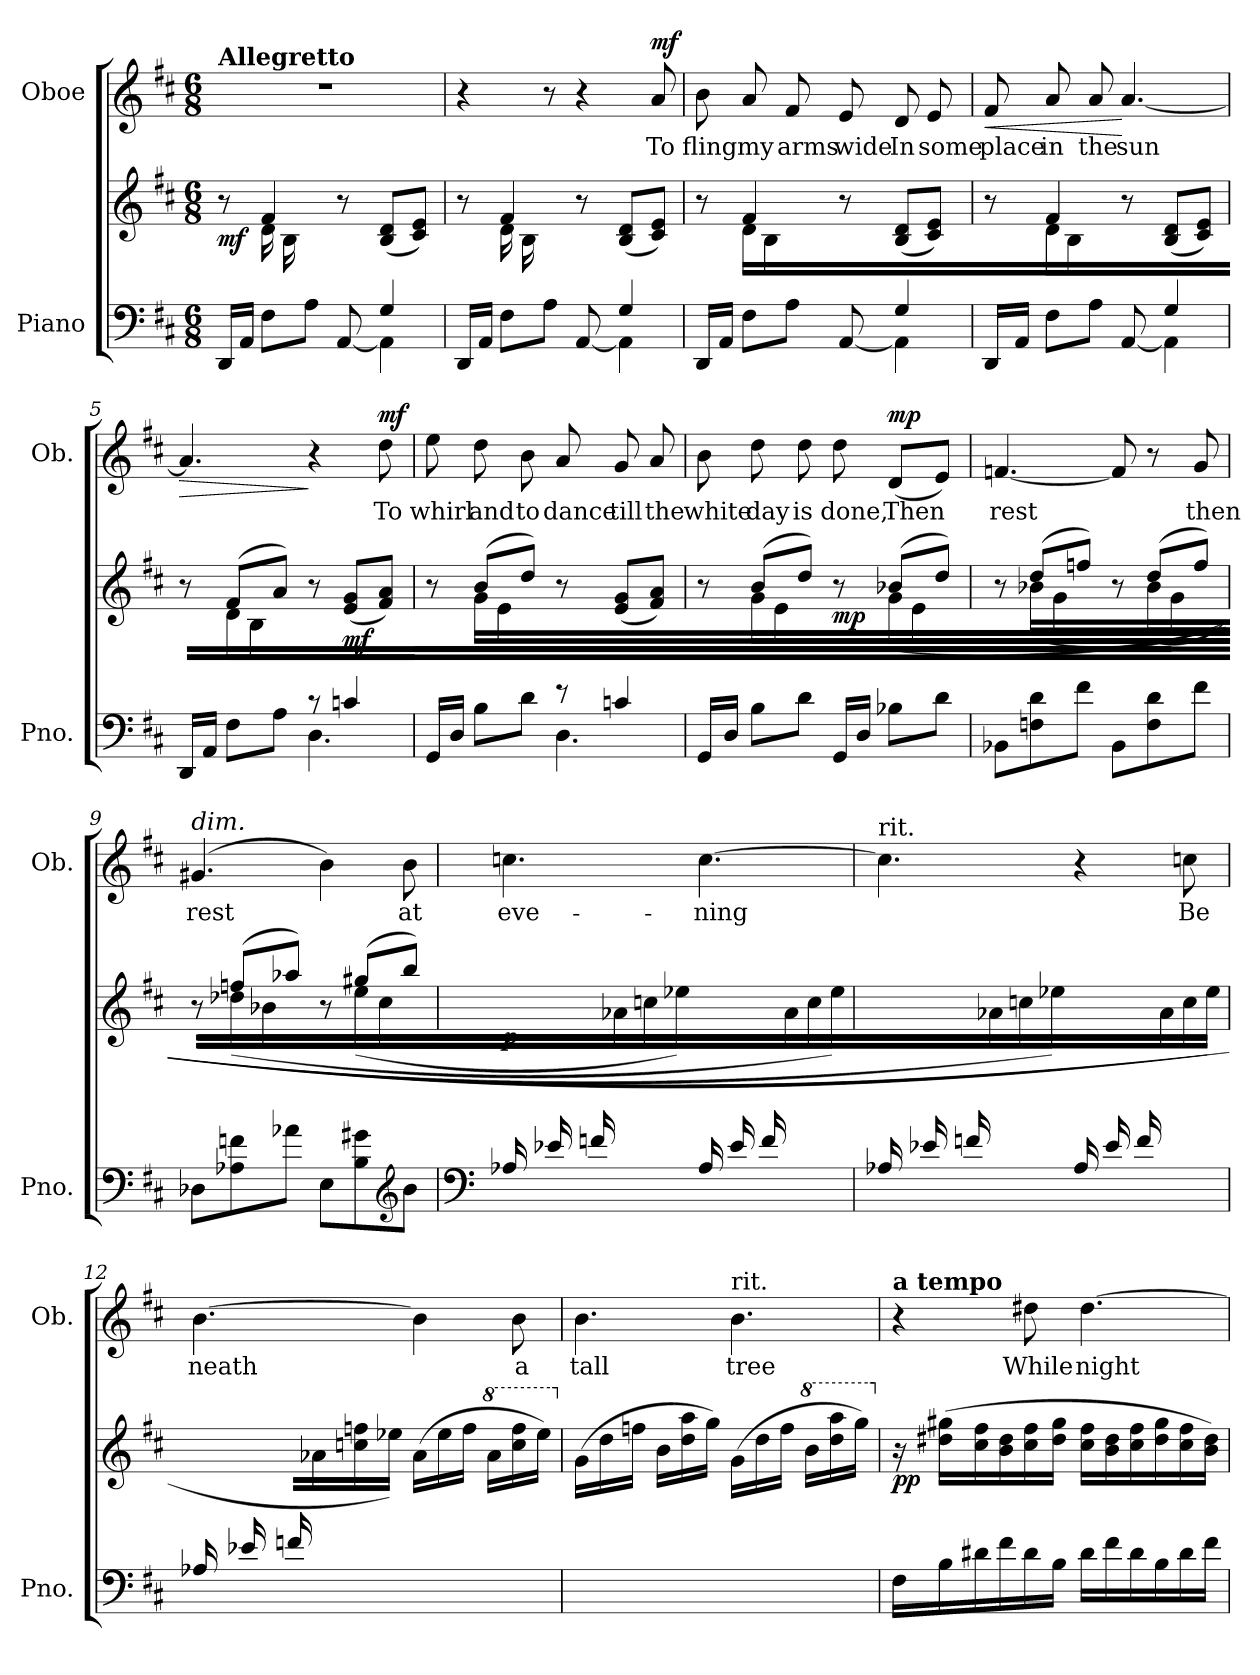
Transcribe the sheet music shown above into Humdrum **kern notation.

**kern	**kern	**dynam	**kern	**text	**dynam
*part2	*part2	*part2	*part1	*part1	*part1
*staff3	*staff2	*staff2/3	*staff1	*staff1	*staff1
*I"Piano	*	*	*I"Oboe	*	*
*I'Pno.	*	*	*I'Ob.	*	*
*clefF4	*clefG2	*	*clefG2	*	*
*k[f#c#]	*k[f#c#]	*	*k[f#c#]	*	*
*M6/8	*M6/8	*	*M6/8	*	*
*MM63	*MM63	*	*MM63	*	*
=1	=1	=1	=1	=1	=1
*^	*^	*	*	*	*
*	*^	*	*	*	*	*	*
!	!	!	!	!	!	!LO:TX:a:B:t=Allegretto	!	!
!	!	!	!	!	!LO:DY:b	!	!	!
4ryy	16DD/LL	2ryy	8r	8ryy	mf	2.r	.	.
.	16AA/JJ	.	.	.	.	.	.	.
.	8F#\L	.	4f#/	(16d\LL	.	.	.	.
.	.	.	.	16B\J	.	.	.	.
8A/J)	8A\J	.	.	2ryy	.	.	.	.
4.ryy	[8AA/	.	8r	.	.	.	.	.
.	4G/	4AA\]	(8B/ 8d/L	.	.	.	.	.
.	.	.	8c#/ 8e/J)	.	.	.	.	.
=2	=2	=2	=2	=2	=2	=2	=2	=2
4ryy	16DD/LL	2ryy	8r	8ryy	.	4r	.	.
.	16AA/JJ	.	.	.	.	.	.	.
.	8F#\L	.	4f#/	(16d\LL	.	.	.	.
.	.	.	.	16B\J	.	.	.	.
8A/J)	8A\J	.	.	2ryy	.	8r	.	.
4.ryy	[8AA/	.	8r	.	.	4r	.	.
.	4G/	4AA\]	(8B/ 8d/L	.	.	.	.	.
!	!	!	!	!	!	!	!LO:LY:b	!LO:DY:a
.	.	.	8c#/ 8e/J)	.	.	8a/	To	mf
=3	=3	=3	=3	=3	=3	=3	=3	=3
!	!	!	!	!	!	!	!LO:LY:b	!
4ryy	16DD/LL	2ryy	8r	8ryy	.	8b\	fling	.
.	16AA/JJ	.	.	.	.	.	.	.
!	!	!	!	!	!	!	!LO:LY:b	!
.	8F#\L	.	4f#/	(16d\LL	.	8a/	my	.
.	.	.	.	16B\J	.	.	.	.
!	!	!	!	!	!	!	!LO:LY:b	!
8A/J)	8A\J	.	.	2ryy	.	8f#/	arms	.
!	!	!	!	!	!	!	!LO:LY:b	!
4.ryy	[8AA/	.	8r	.	.	8e/	wide	.
!	!	!	!	!	!	!	!LO:LY:b	!
.	4G/	4AA\]	(8B/ 8d/L	.	.	8d/	In	.
!	!	!	!	!	!	!	!LO:LY:b	!
.	.	.	8c#/ 8e/J)	.	.	8e/	some	.
=4	=4	=4	=4	=4	=4	=4	=4	=4
!	!	!	!	!	!	!	!LO:LY:b	!LO:HP:b
4ryy	16DD/LL	2ryy	8r	8ryy	.	8f#/	place	<
.	16AA/JJ	.	.	.	.	.	.	.
!	!	!	!	!	!	!	!LO:LY:b	!
.	8F#\L	.	4f#/	(16d\LL	.	8a/	in	.
.	.	.	.	16B\J	.	.	.	.
!	!	!	!	!	!	!	!LO:LY:b	!
8A/J)	8A\J	.	.	2ryy	.	8a/	the	.
!	!	!	!	!	!	!	!LO:LY:b	!
4.ryy	[8AA/	.	8r	.	.	[4.a/	sun	[
.	4G/	4AA\]	(8B/ 8d/L	.	.	.	.	.
.	.	.	8c#/ 8e/J)	.	.	.	.	.
!!LO:LB:g=z
=5	=5	=5	=5	=5	=5	=5	=5	=5
!	!	!	!	!	!	!	!	!LO:HP:b
4ryy	16DD/LL	4.ryy	8r	8ryy	.	4.a/]	.	>
.	16AA/JJ	.	.	.	.	.	.	.
.	8F#\L	.	(8f#/L	(16d\LL	.	.	.	.
.	.	.	.	16B\J	.	.	.	.
8A/J)	8A\J	.	8a/J)	2ryy	.	.	.	.
4.ryy	8r	4.D\	8r	.	.	4r	.	]
!	!	!	!	!	!LO:DY:b	!	!	!
.	4cn/	.	(8e/ 8g/L	.	mf	.	.	.
!	!	!	!	!	!	!	!LO:LY:b	!LO:DY:a
.	.	.	8f#/ 8a/J)	.	.	8dd\	To	mf
=6	=6	=6	=6	=6	=6	=6	=6	=6
!	!	!	!	!	!	!	!LO:LY:b	!
4ryy	16GG/LL	4.ryy	8r	8ryy	.	8ee\	whirl	.
.	16D/JJ	.	.	.	.	.	.	.
!	!	!	!	!	!	!	!LO:LY:b	!
.	8B\L	.	(8b/L	(16g\LL	.	8dd\	and	.
.	.	.	.	16e\J	.	.	.	.
!	!	!	!	!	!	!	!LO:LY:b	!
8d/J)	8d\J	.	8dd/J)	2ryy	.	8b\	to	.
!	!	!	!	!	!	!	!LO:LY:b	!
4.ryy	8r	4.D\	8r	.	.	8a/	dance	.
!	!	!	!	!	!	!	!LO:LY:b	!
.	4cn/	.	(8e/ 8g/L	.	.	8g/	till	.
!	!	!	!	!	!	!	!LO:LY:b	!
.	.	.	8f#/ 8a/J)	.	.	8a/	the	.
*	*v	*v	*	*	*	*	*	*
=7	=7	=7	=7	=7	=7	=7	=7
!	!	!	!	!	!	!LO:LY:b	!
4ryy	16GG/LL	8r	8ryy	.	8b\	white	.
.	16D/JJ	.	.	.	.	.	.
!	!	!	!	!	!	!LO:LY:b	!
.	8B\L	(8b/L	(16g\LL	.	8dd\	day	.
.	.	.	16e\J	.	.	.	.
!	!	!	!	!	!	!LO:LY:b	!
8d/J)	8d\J	8dd/J)	4ryy	.	8dd\	is	.
!	!	!	!	!LO:DY:b	!	!LO:LY:b	!
4ryy	16GG/LL	8r	.	mp	8dd\	done,	.
.	16D/JJ	.	.	.	.	.	.
!	!	!	!	!	!	!LO:LY:b	!LO:DY:a
.	8B-X\L	(8b-X/L	(16g\LL	.	(8d/L	Then	mp
.	.	.	16e\J	.	.	.	.
8d/J)	8d\J	8dd/J)	8ryy	.	8e/J)	.	.
=8	=8	=8	=8	=8	=8	=8	=8
!	!	!	!	!	!	!LO:LY:b	!
4ryy	8BB-X\L	8r	8ryy	.	[4.fn/	rest	.
.	8Fn\ 8d\	(8dd/L	(16b-X\LL	.	.	.	.
.	.	.	16g\J	.	.	.	.
8fn/J)	8f\J	8ffn/J)	4ryy	.	.	.	.
4ryy	8BB-\L	8r	.	.	8f/]	.	.
.	8F\ 8d\	(8dd/L	(16b-\LL	.	8r	.	.
.	.	.	16g\J	.	.	.	.
!	!	!	!	!	!	!LO:LY:b	!
8f/J)	8f\J	8ff/J)	8ryy	.	8g/	then	.
!!LO:LB:g=z
=9	=9	=9	=9	=9	=9	=9	=9
!	!	!	!	!	!LO:TX:a:i:t=dim.	!	!
!	!	!	!	!	!	!LO:LY:b	!
4ryy	8D-X\L	8r	8ryy	.	(4.g#X/	rest	.
.	8A-X\ 8fn\	(8ffn/L	(16dd-X\LL	.	.	.	.
.	.	.	16b-X\J	.	.	.	.
8a-X/J)	8a-\J	8aa-X/J)	4ryy	.	.	.	.
4ryy	8E\L	8r	.	.	4b\)	.	.
.	8B\ 8g#X\	(8gg#X/L	(16ee\LL	.	.	.	.
.	.	.	16cc#\J	.	.	.	.
*clefG2	*	*	*	*	*	*	*
!	!	!	!	!	!	!LO:LY:b	!
8b/J)	8b\J	8bb/J)	8ryy	.	8b\	at	.
*v	*v	*	*	*	*	*	*
=10	=10	=10	=10	=10	=10	=10
*clefF4	*	*	*	*	*	*
*^	*	*	*	*	*	*
!	!	!	!	!LO:DY:b	!	!LO:LY:b	!
*v	*v	*	*	*	*	*	*
(16A-X/LL	2.ryy	8.ryy	p	4.ccn\	eve-	.
16e-X/	.	.	.	.	.	.
16fn/	.	.	.	.	.	.
8.ryy	.	16a-X\	.	.	.	.
.	.	16ccn\	.	.	.	.
.	.	16ee-X\JJ)	.	.	.	.
!	!	!	!	!	!LO:LY:b	!
(16A-/LL	.	8.ryy	.	[4.cc\	-ning	.
16e-/	.	.	.	.	.	.
16f/	.	.	.	.	.	.
8.ryy	.	16a-\	.	.	.	.
.	.	16cc\	.	.	.	.
.	.	16ee-\JJ)	.	.	.	.
=11	=11	=11	=11	=11	=11	=11
!	!	!	!	!LO:TX:a:t=rit.	!	!
(16A-X/LL	2.ryy	8.ryy	.	4.cc\]	.	.
16e-X/	.	.	.	.	.	.
16fn/	.	.	.	.	.	.
8.ryy	.	16a-X\	.	.	.	.
.	.	16ccn\	.	.	.	.
.	.	16ee-X\JJ)	.	.	.	.
(16A-/LL	.	8.ryy	.	4r	.	.
16e-/	.	.	.	.	.	.
16f/	.	.	.	.	.	.
8.ryy	.	16a-\	.	.	.	.
!	!	!	!	!	!LO:LY:b	!
.	.	16cc\	.	8ccn\	Be	.
.	.	16ee-\JJ)	.	.	.	.
!!LO:PB:g=z
=12	=12	=12	=12	=12	=12	=12
!	!	!	!	!	!LO:LY:b	!
(16A-X/LL	4.ryy	8.ryy	.	[4.b\	neath	.
16e-X/	.	.	.	.	.	.
16fn/	.	.	.	.	.	.
8.ryy	.	16a-X\	.	.	.	.
.	.	16ccn\ 16ffn\	.	.	.	.
.	.	16ee-X\JJ)	.	.	.	.
4.ryy	(16a-\LL	4.ryy	.	4b\]	.	.
.	16ee-\	.	.	.	.	.
.	16ff\JJ	.	.	.	.	.
*	*8va	*	*	*	*	*
.	16aa-\LL	.	.	.	.	.
!	!	!	!	!	!LO:LY:b	!
.	16ccc\ 16fff\	.	.	8b\	a	.
.	16eee-\JJ)	.	.	.	.	.
*	*v	*v	*	*	*	*
=13	=13	=13	=13	=13	=13
*	*X8va	*	*	*	*
!	!	!	!	!LO:LY:b	!
2.ryy	(16g\LL	.	4.b\	tall	.
.	16dd\	.	.	.	.
.	16ffn\JJ	.	.	.	.
.	16b\LL	.	.	.	.
.	16dd\ 16aa\	.	.	.	.
.	16gg\JJ)	.	.	.	.
!	!	!	!LO:TX:a:t=rit.	!	!
!	!	!	!	!LO:LY:b	!
.	(16g\LL	.	4.b\	tree	.
.	16dd\	.	.	.	.
.	16ff\JJ	.	.	.	.
*	*8va	*	*	*	*
.	16bb\LL	.	.	.	.
.	16ddd\ 16aaa\	.	.	.	.
.	16ggg\JJ)	.	.	.	.
=14	=14	=14	=14	=14	=14
*	*X8va	*	*	*	*
!	!	!	!LO:TX:a:B:t=a tempo	!	!
!	!	!LO:DY:b	!	!	!
16F#\LL	16r	pp	4r	.	.
16B\	(16dd#X\ 16gg#X\LL	.	.	.	.
16d#X\	16cc#\ 16ff#\	.	.	.	.
16f#\	16b\ 16dd#\	.	.	.	.
!	!	!	!	!LO:LY:b	!
16d#\	16cc#\ 16ff#\	.	8dd#X\	While	.
16B\JJ	16dd#\ 16gg#\JJ	.	.	.	.
!	!	!	!	!LO:LY:b	!
16d#\LL	16cc#\ 16ff#\LL	.	[4.dd#\	night	.
16f#\	16b\ 16dd#\	.	.	.	.
16d#\	16cc#\ 16ff#\	.	.	.	.
16B\	16dd#\ 16gg#\	.	.	.	.
16d#\	16cc#\ 16ff#\	.	.	.	.
16f#\JJ	16b\ 16dd#\JJ)	.	.	.	.
=	=	=	=	=	=
*-	*-	*-	*-	*-	*-
